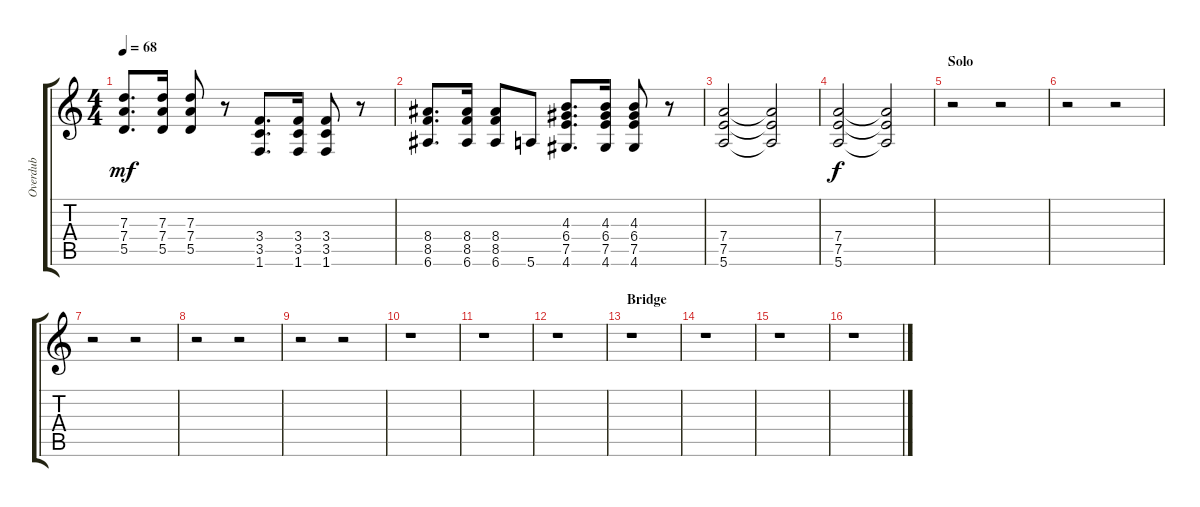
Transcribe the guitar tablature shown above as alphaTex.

\track ("Overdub" "Overdub") {instrument distortionguitar}
\staff {score tabs}
\tuning (E4 B3 G3 D3 A2 E2) {hide}
\ts (4 4)
\tempo 68
\clef g2
\ks c
(7.3 7.4 5.5).8{d dy mf} (7.3 7.4 5.5).16 (7.3 7.4 5.5).8 r.8 (3.4 3.5 1.6).8{d} (3.4 3.5 1.6).16 (3.4 3.5 1.6).8 r.8 |
(8.4 8.5 6.6).8{d} (8.4 8.5 6.6).16 (8.4 8.5 6.6).8 5.6.8 (4.3 6.4 7.5 4.6).8{d} (4.3 6.4 7.5 4.6).16 (4.3 6.4 7.5 4.6).8 r.8 |
(7.4 7.5 5.6).2 (7.4{t} 7.5{t} 5.6{t}).2 |
(7.4 7.5 5.6).2{dy f} (7.4{t} 7.5{t} 5.6{t}).2 |
\section ("" "Solo")
r.2 r.2 |
r.2 r.2 |
r.2 r.2 |
r.2 r.2 |
r.2 r.2 |
r.1 |
r.1 |
r.1 |
\section ("" "Bridge")
r.1 |
r.1 |
r.1 |
r.1
